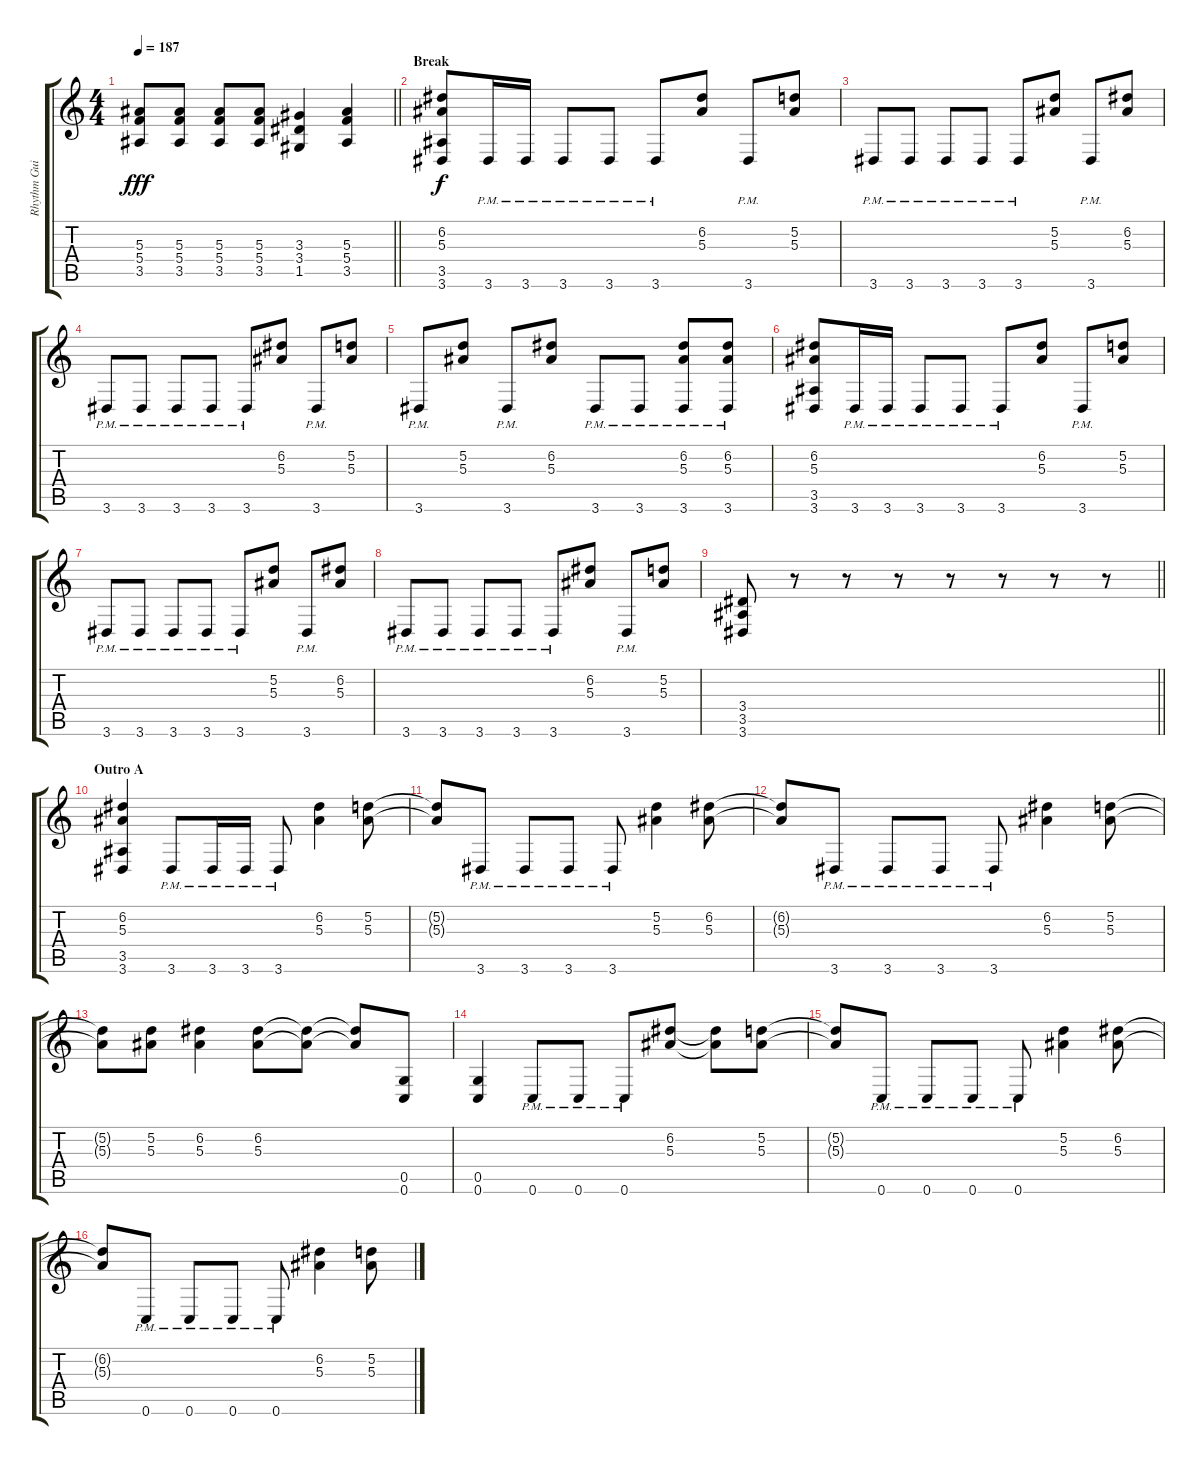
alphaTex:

\track ("Rhythm Guitar" "Rhythm Gui") {instrument overdrivenguitar}
\staff {score tabs}
\tuning (D4 A3 F3 C3 G2 C2) {hide}
\ts (4 4)
\tempo 187
\clef g2
\barLineRight lightlight
\ks c
(5.3 5.4 3.5).8{dy fff} (5.3 5.4 3.5).8 (5.3 5.4 3.5).8 (5.3 5.4 3.5).8 (3.3 3.4 1.5).4 (5.3 5.4 3.5).4 |
\section ("" "Break")
(6.2 5.3 3.5 3.6).8{dy f} 3.6{pm}.16 3.6{pm}.16 3.6{pm}.8 3.6{pm}.8 3.6{pm}.8 (6.2 5.3).8 3.6{pm}.8 (5.2 5.3).8 |
3.6{pm}.8 3.6{pm}.8 3.6{pm}.8 3.6{pm}.8 3.6{pm}.8 (5.2 5.3).8 3.6{pm}.8 (6.2 5.3).8 |
3.6{pm}.8 3.6{pm}.8 3.6{pm}.8 3.6{pm}.8 3.6{pm}.8 (6.2 5.3).8 3.6{pm}.8 (5.2 5.3).8 |
3.6{pm}.8 (5.2 5.3).8 3.6{pm}.8 (6.2 5.3).8 3.6{pm}.8 3.6{pm}.8 (6.2 5.3 3.6{pm}).8 (6.2 5.3 3.6{pm}).8 |
(6.2 5.3 3.5 3.6).8 3.6{pm}.16 3.6{pm}.16 3.6{pm}.8 3.6{pm}.8 3.6{pm}.8 (6.2 5.3).8 3.6{pm}.8 (5.2 5.3).8 |
3.6{pm}.8 3.6{pm}.8 3.6{pm}.8 3.6{pm}.8 3.6{pm}.8 (5.2 5.3).8 3.6{pm}.8 (6.2 5.3).8 |
3.6{pm}.8 3.6{pm}.8 3.6{pm}.8 3.6{pm}.8 3.6{pm}.8 (6.2 5.3).8 3.6{pm}.8 (5.2 5.3).8 |
\barLineRight lightlight
(3.4 3.5 3.6).8 r.8 r.8 r.8 r.8 r.8 r.8 r.8 |
\section ("" "Outro A")
(6.2 5.3 3.5 3.6).4 3.6{pm}.8 3.6{pm}.16 3.6{pm}.16 3.6{pm}.8 (6.2 5.3).4 (5.2 5.3).8 |
(5.2{t} 5.3{t}).8 3.6{pm}.8 3.6{pm}.8 3.6{pm}.8 3.6{pm}.8 (5.2 5.3).4 (6.2 5.3).8 |
(6.2{t} 5.3{t}).8 3.6{pm}.8 3.6{pm}.8 3.6{pm}.8 3.6{pm}.8 (6.2 5.3).4 (5.2 5.3).8 |
(5.2{t} 5.3{t}).8 (5.2 5.3).8 (6.2 5.3).4 (6.2 5.3).8 (6.2{t} 5.3{t}).8 (6.2{t} 5.3{t}).8 (0.5 0.6).8 |
(0.5 0.6).4 0.6{pm}.8 0.6{pm}.8 0.6{pm}.8 (6.2 5.3).8 (6.2{t} 5.3{t}).8 (5.2 5.3).8 |
(5.2{t} 5.3{t}).8 0.6{pm}.8 0.6{pm}.8 0.6{pm}.8 0.6{pm}.8 (5.2 5.3).4 (6.2 5.3).8 |
(6.2{t} 5.3{t}).8 0.6{pm}.8 0.6{pm}.8 0.6{pm}.8 0.6{pm}.8 (6.2 5.3).4 (5.2 5.3).8
